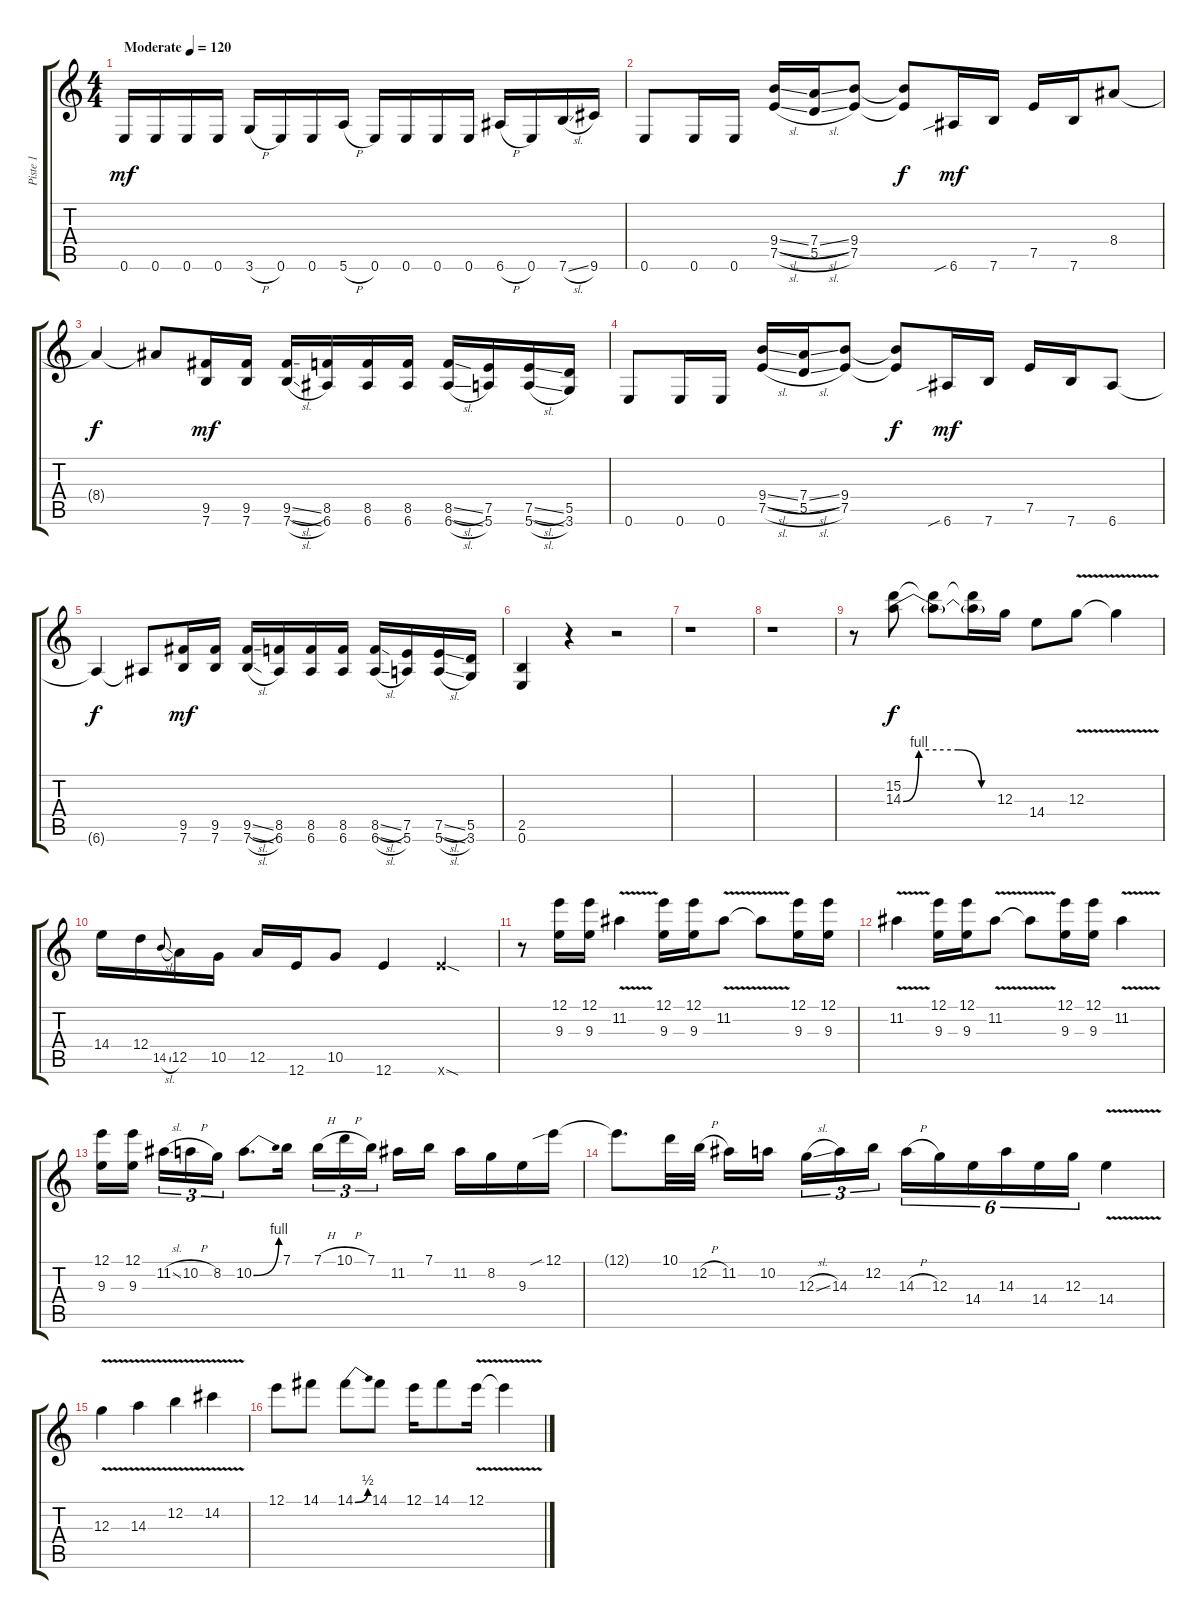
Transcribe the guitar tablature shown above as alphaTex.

\track ("Piste 1" "Piste 1") {instrument distortionguitar}
\staff {score tabs}
\tuning (E4 B3 G3 D3 A2 E2) {hide}
\ts (4 4)
\tempo (120 "Moderate")
\clef g2
\ks c
0.6.16{dy mf instrument distortionguitar} 0.6.16 0.6.16 0.6.16 3.6{h}.16 0.6.16 0.6.16 5.6{h}.16 0.6.16 0.6.16 0.6.16 0.6.16 6.6{h}.16 0.6.16 7.6{sl}.16 9.6.16 |
0.6.8 0.6.16 0.6.16 (9.4{sl} 7.5{sl}).16 (7.4{sl} 5.5{sl}).16 (9.4 7.5).8 (9.4{t} 7.5{t}).8{dy f} 6.6{sib}.16{dy mf} 7.6.16 7.5.16 7.6.16 8.4.8 |
8.4{t}.4{dy f} 8.4{t}.8 (9.5 7.6).16{dy mf} (9.5 7.6).16 (9.5{sl} 7.6{sl}).16 (8.5 6.6).16 (8.5 6.6).16 (8.5 6.6).16 (8.5{sl} 6.6{sl}).16 (7.5 5.6).16 (7.5{sl} 5.6{sl}).16 (5.5 3.6).16 |
0.6.8 0.6.16 0.6.16 (9.4{sl} 7.5{sl}).16 (7.4{sl} 5.5{sl}).16 (9.4 7.5).8 (9.4{t} 7.5{t}).8{dy f} 6.6{sib}.16{dy mf} 7.6.16 7.5.16 7.6.16 6.6.8 |
6.6{t}.4{dy f} 6.6{t}.8 (9.5 7.6).16{dy mf} (9.5 7.6).16 (9.5{sl} 7.6{sl}).16 (8.5 6.6).16 (8.5 6.6).16 (8.5 6.6).16 (8.5{sl} 6.6{sl}).16 (7.5 5.6).16 (7.5{sl} 5.6{sl}).16 (5.5 3.6).16 |
(2.5 0.6).4 r.4 r.2 |
r.1 |
r.1 |
r.8 (15.2 14.3{be (custom 0 0 10 4 35 4 50 0 60 0)}).8{dy f} (15.2{t} 14.3{t}).8 (15.2{t} 14.3{t}).16 12.3.16 14.4.8 12.3{v}.8 12.3{t}.4 |
14.4.16 12.4.16 14.5{sl}.8{gr onbeat} 12.5.16 10.5.16 12.5.16 12.6.16 10.5.8 12.6.4 12.6{sod x}.4 |
r.8 (12.1 9.3).16 (12.1 9.3).16 11.2{v}.4 (12.1 9.3).16 (12.1 9.3).16 11.2{v}.8 11.2{t}.8 (12.1 9.3).16 (12.1 9.3).16 |
11.2{v}.4 (12.1 9.3).16 (12.1 9.3).16 11.2{v}.8 11.2{t}.8 (12.1 9.3).16 (12.1 9.3).16 11.2{v}.4 |
(12.1 9.3).16 (12.1 9.3).16{beam splitsecondary} 11.2{sl}.16{tu (3 2)} 10.2{h}.16{tu (3 2)} 8.2.16{tu (3 2)} 10.2{be (bend 0 0 60 4)}.8{d} 7.1.16 7.1{h}.16{tu (3 2)} 10.1{h}.16{tu (3 2)} 7.1.16{tu (3 2) beam splitsecondary} 11.2.16 7.1.16 11.2.16 8.2.16 9.3.16 12.1{sib}.16 |
12.1{t}.8{d} 10.1.32 12.2{h}.32 11.2.16 10.2.16{beam splitsecondary} 12.3{sl}.16{tu (3 2)} 14.3.16{tu (3 2)} 12.2.16{tu (3 2)} 14.3{h}.16{tu (6 4)} 12.3.16{tu (6 4)} 14.4.16{tu (6 4)} 14.3.16{tu (6 4)} 14.4.16{tu (6 4)} 12.3.16{tu (6 4)} 14.4{v}.4 |
12.3{v}.4 14.3{v}.4 12.2{v}.4 14.2{v}.4 |
12.1.8 14.1.8 14.1{be (bend 0 0 60 2)}.8 14.1.8 12.1.16 14.1.8 12.1{v}.16 12.1{t}.4
